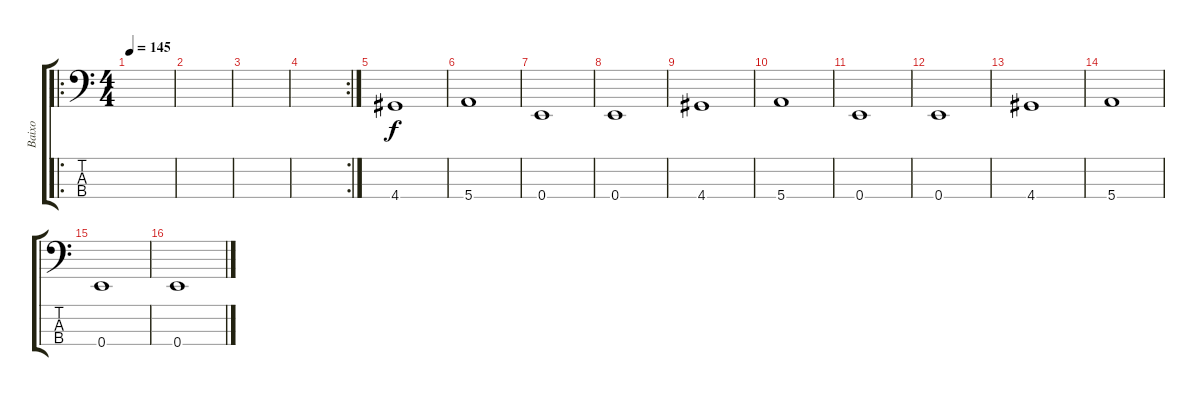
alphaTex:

\track ("Baixo" "Baixo") {instrument electricbassfinger}
\staff {score tabs}
\tuning (G2 D2 A1 E1) {hide}
\ro
\ts (4 4)
\tempo 145
\clef f4
\ks c
|
|
|
\rc 2
|
4.4.1 |
5.4.1 |
0.4.1 |
0.4.1 |
4.4.1 |
5.4.1 |
0.4.1 |
0.4.1 |
4.4.1 |
5.4.1 |
0.4.1 |
0.4.1
